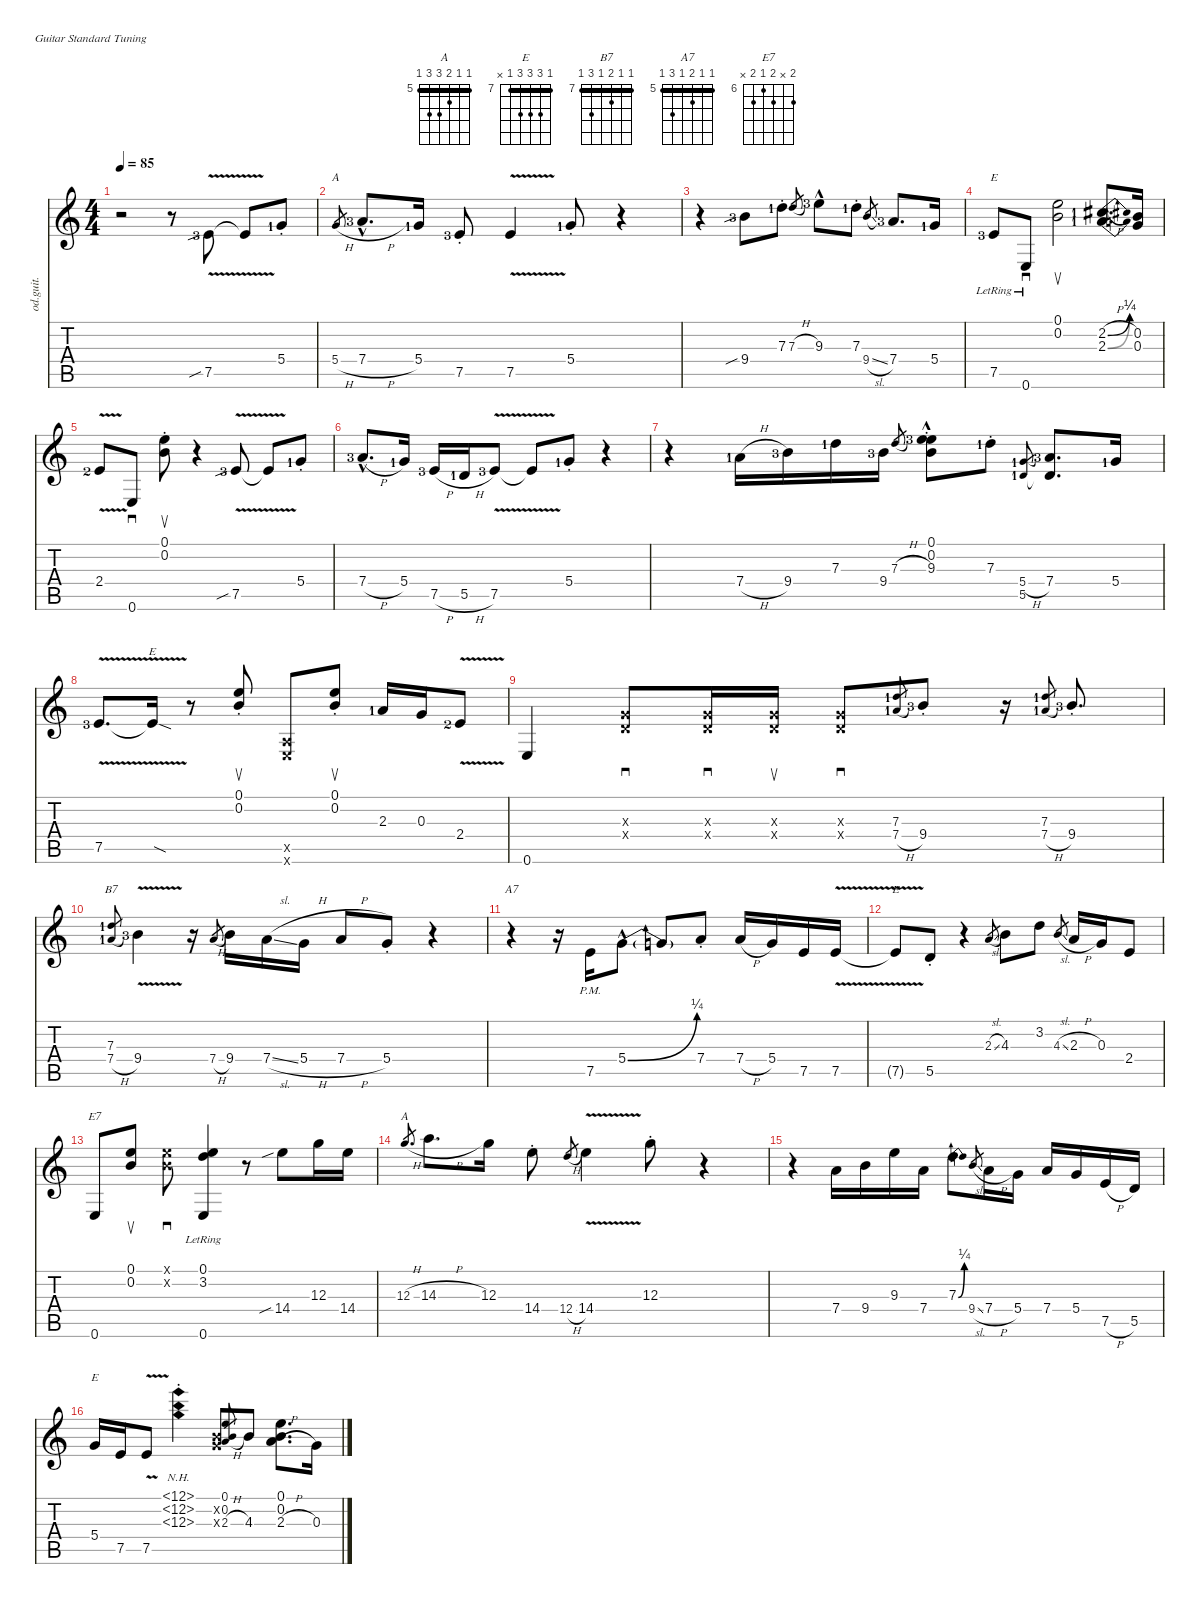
\defaultSystemsLayout 4
\hideDynamics
\bracketExtendMode nobrackets
\otherSystemsTrackNameOrientation horizontal
\track ("Overdriven Guitar" "od.guit.") {instrument overdrivenguitar}
\staff {score tabs}
\tuning (E4 B3 G3 D3 A2 E2)
\chord ("A" 5 5 6 7 7 5) {firstfret 5 barre (5 5)}
\chord ("E" 7 9 9 9 7 x) {firstfret 7 barre 7}
\chord ("B7" 7 7 8 7 9 7) {firstfret 7 barre (7 7 7)}
\chord ("A7" 5 5 6 5 7 5) {firstfret 5 barre (5 5 5)}
\chord ("E7" 7 x 7 6 7 x) {firstfret 6}
\ts (4 4)
\tempo 85
\clef g2
\ks c
r.2{dy mf instrument overdrivenguitar beam Down} r.8{beam Down} 7.5{v sib lf 4}.8{beam Up} 7.5{t}.8{beam Up} 5.4{st lf 2}.8{beam Up} |
5.4{h}.8{ch "A" gr beam Up} 7.4{h hac lf 4}.8{d beam Up} 5.4{lf 2}.16{beam Up} 7.5{st lf 4}.8{beam Up} 7.5{v}.4{beam Up} 5.4{st lf 2}.8{beam Up} r.4{beam Up} |
r.4{beam Down} 9.4{sib lf 4}.8{beam Down} 7.3{st lf 2}.8{beam Down} 7.3{h}.8{gr beam Up} 9.3{hac lf 4}.8{beam Down} 7.3{st lf 2}.8{beam Down} 9.4{sl}.8{gr beam Up} 7.4{lf 4}.8{d beam Up} 5.4{lf 2}.16{beam Up} |
7.5{lr lf 4}.8{ch "E" beam Up} 0.6{lr}.8{sd beam Up} (0.1 0.2).2{su beam Down} (2.3{be (bend 0 0 43.199999999999996 1) h lf 2} 2.2{be (bend 0 0 44.4 1) h lf 2 acc #}).8{d beam Up} (0.3 0.2).16{beam Up} |
2.4{v lf 3}.8{beam Up} 0.6.8{sd beam Up} (0.1 0.2{st}).8{su beam Down} r.4{beam Down} 7.5{v sib lf 4}.8{beam Up} 7.5{t}.8{beam Up} 5.4{st lf 2}.8{beam Up} |
7.4{h hac lf 4}.8{d beam Up} 5.4{lf 2}.16{beam Up} 7.5{h lf 4}.16{beam Up} 5.5{h lf 2}.16{beam Up} 7.5{v lf 4}.8{beam Up} 7.5{t}.8{beam Up} 5.4{st lf 2}.8{beam Up} r.4{beam Up} |
r.4{beam Down} 7.4{h lf 2}.16{beam Down} 9.4{lf 4}.16{beam Down} 7.3{lf 2}.16{beam Down} 9.4{lf 4}.16{beam Down} 7.3{h}.8{gr beam Up} (9.3{hac st lf 4} 0.2 0.1).8{beam Down} 7.3{st lf 2}.8{beam Down} (5.4{h lf 2} 5.5{lf 2}).8{gr beam Up} (7.4{lf 4} 5.5{t}).8{d beam Up} 5.4{lf 2}.16{beam Up} |
7.5{v lf 4}.8{d beam Up} 7.5{sod t}.16{ch "E" beam Up} r.8{beam Up} (0.1{st} 0.2).8{su beam Down} (0.6{x} 0.5{x}).8{beam Up} (0.1{st} 0.2).8{su beam Up} 2.3{lf 2}.16{beam Up} 0.3.16{beam Up} 2.4{v lf 3}.8{beam Up} |
0.6.4{beam Up} (0.4{x} 0.3{x}).8{sd beam Up} (0.4{x} 0.3{x}).16{sd beam Up} (0.3{x} 0.4{x}).16{su beam Up} (0.4{x} 0.3{x}).8{sd beam Up} (7.3{lf 2} 7.4{h lf 2}).8{gr beam Up} 9.4{st lf 4}.8{beam Up} r.16{beam Up} (7.3{lf 2} 7.4{h lf 2}).8{gr beam Up} 9.4{st lf 4}.8{d beam Up} |
(7.3{lf 2} 7.4{h lf 2}).8{ch "B7" gr beam Up} 9.4{v lf 4}.4{beam Down} r.16{beam Down} 7.4{h}.8{gr beam Up} 9.4.16{beam Up} 7.4{sl}.16{beam Up} 5.4{h}.16{beam Up} 7.4{h}.8{beam Up} 5.4{st}.8{beam Up} r.4{beam Up} |
r.4{ch "A7" beam Down} r.16{beam Down} 7.5{pm}.16{beam Up} 5.4{be (bend 0 0 39 1) hac}.8{beam Up} 5.4{t}.8{beam Up} 7.4{st}.8{beam Up} 7.4{h}.16{beam Up} 5.4.16{beam Up} 7.5.16{beam Up} 7.5{v}.16{beam Up} |
7.5{v t}.8{ch "E" beam Up} 5.5{st}.8{beam Up} r.4{beam Up} 2.3{sl}.8{gr beam Up} 4.3.8{beam Down} 3.2.8{beam Down} 4.3{sl}.8{gr beam Up} 2.3{h}.16{beam Up} 0.3.16{beam Up} 2.4.8{beam Up} |
0.6.8{ch "E7" beam Up} (0.1 0.2).8{su beam Up} (0.1{x} 0.2{x}).8{sd beam Down} (3.2 0.1 0.6{lr}).4{beam Up} r.8{beam Up} 14.4{sib}.8{beam Down} 12.3.16{beam Down} 14.4.16{beam Down} |
12.3{h}.8{d ch "A" gr beam Up} 14.3{h}.8{d beam Down} 12.3.16{beam Down} 14.4{st}.8{beam Down} 12.4{h}.8{gr beam Up} 14.4{v}.4{beam Down} 12.3{st}.8{beam Down} r.4{beam Down} |
r.4{beam Down} 7.4.16{beam Down} 9.4.16{beam Down} 9.3.16{beam Down} 7.4.16{beam Down} 7.3{be (bend 0 0 51.6 1)}.8{beam Down} 9.4{sl}.8{gr beam Up} 7.4{h}.16{beam Down} 5.4.16{beam Down} 7.4.16{beam Up} 5.4.16{beam Up} 7.5{h}.16{beam Up} 5.5.16{beam Up} |
5.4.16{ch "E" beam Up} 7.5.16{beam Up} 7.5{v}.8{beam Up} (12.3{nh st} 12.2{nh st} 12.1{nh st}).4{beam Down} (0.3{x} 0.2{x}).8{beam Up} (2.3{h} 0.2 0.1).8{gr beam Up} 4.3.8{beam Up} (2.3{h} 0.2 0.1).8{d beam Down} 0.3.16{beam Down}
